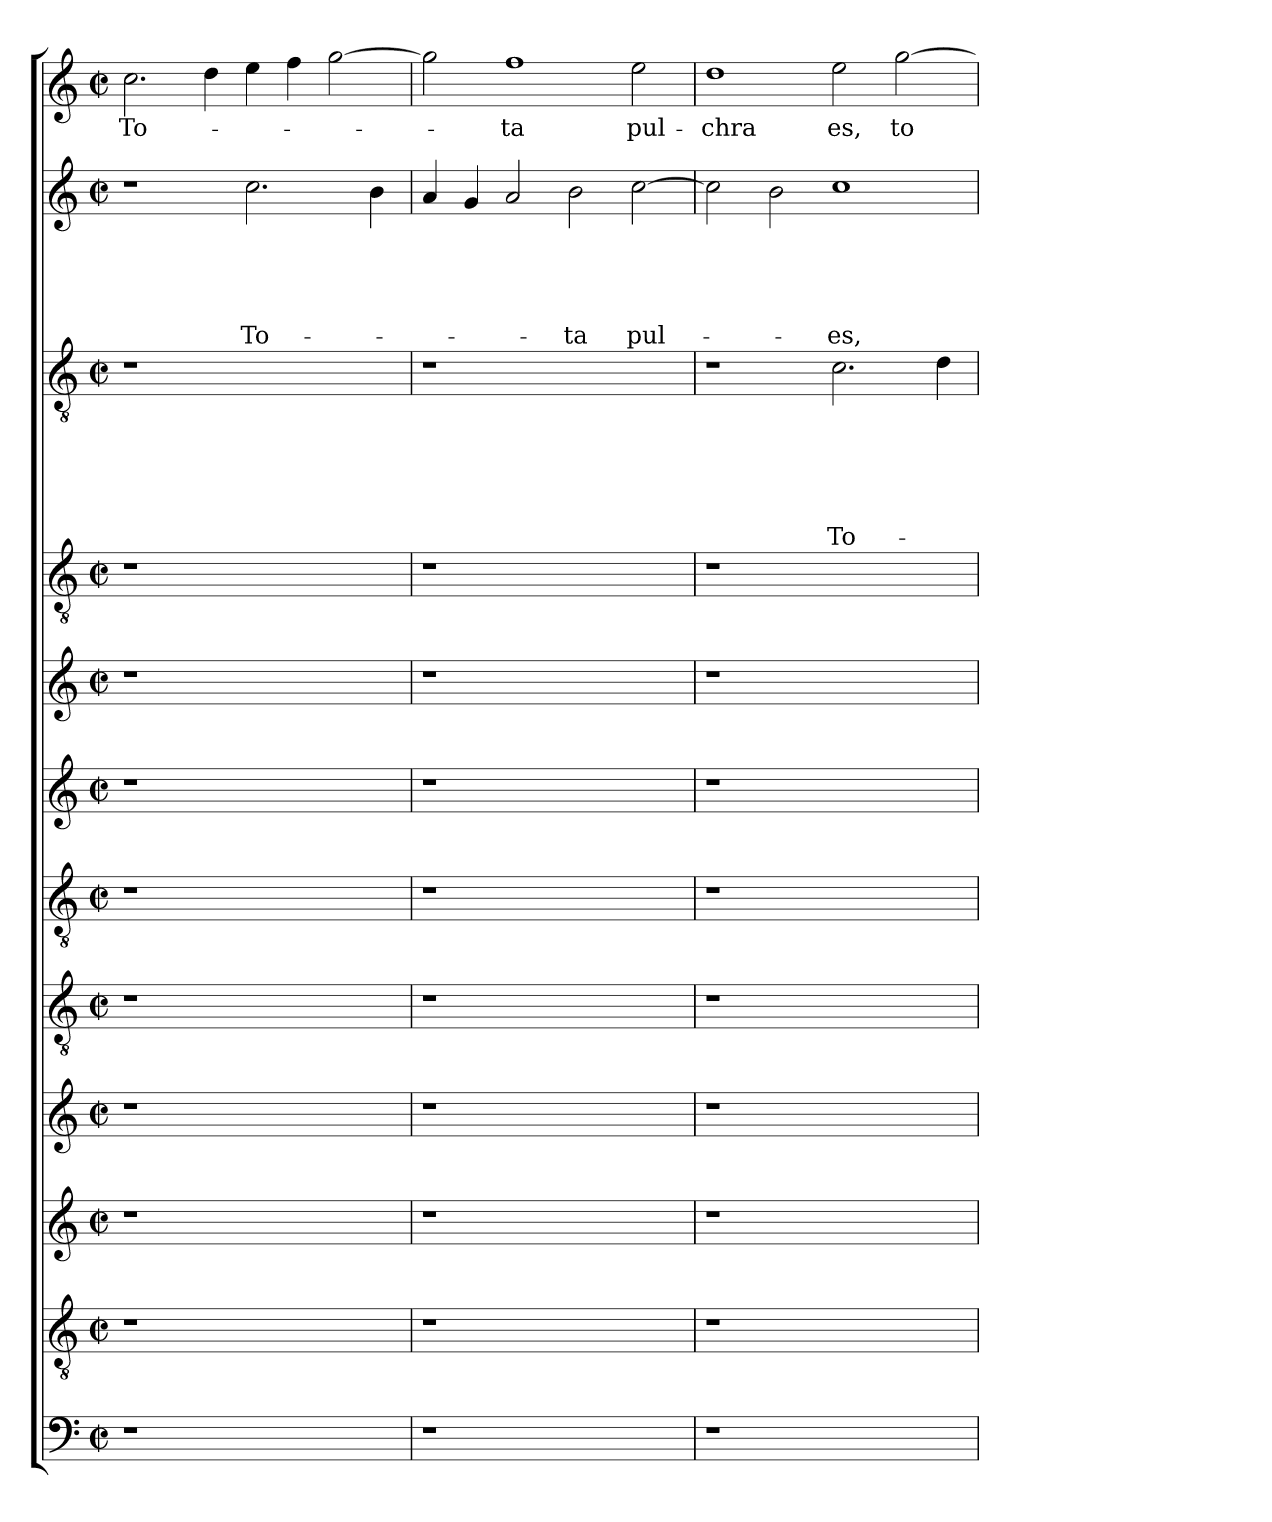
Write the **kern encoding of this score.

**kern	**kern	**kern	**kern	**kern	**kern	**kern	**kern	**kern	**kern	**text	**text	**text	**text	**text	**text	**kern	**text	**text	**text	**text	**text	**kern	**text
*part12	*part11	*part10	*part9	*part8	*part7	*part6	*part5	*part4	*part3	*part3	*part3	*part3	*part3	*part3	*part3	*part2	*part2	*part2	*part2	*part2	*part2	*part1	*part1
*staff12	*staff11	*staff10	*staff9	*staff8	*staff7	*staff6	*staff5	*staff4	*staff3	*staff3	*staff3	*staff3	*staff3	*staff3	*staff3	*staff2	*staff2	*staff2	*staff2	*staff2	*staff2	*staff1	*staff1
*clefF4	*clefGv2	*clefG2	*clefG2	*clefGv2	*clefGv2	*clefG2	*clefG2	*clefGv2	*clefGv2	*	*	*	*	*	*	*clefG2	*	*	*	*	*	*clefG2	*
*k[]	*k[]	*k[]	*k[]	*k[]	*k[]	*k[]	*k[]	*k[]	*k[]	*	*	*	*	*	*	*k[]	*	*	*	*	*	*k[]	*
*C:	*C:	*C:	*C:	*C:	*C:	*C:	*C:	*C:	*C:	*	*	*	*	*	*	*C:	*	*	*	*	*	*C:	*
*M2/2	*M2/2	*M2/2	*M2/2	*M2/2	*M2/2	*M2/2	*M2/2	*M2/2	*M2/2	*	*	*	*	*	*	*M2/2	*	*	*	*	*	*M2/2	*
*met(c|)	*met(c|)	*met(c|)	*met(c|)	*met(c|)	*met(c|)	*met(c|)	*met(c|)	*met(c|)	*met(c|)	*	*	*	*	*	*	*met(c|)	*	*	*	*	*	*met(c|)	*
=1	=1	=1	=1	=1	=1	=1	=1	=1	=1	=1	=1	=1	=1	=1	=1	=1	=1	=1	=1	=1	=1	=1	=1
1r	1r	1r	1r	1r	1r	1r	1r	1r	1r	.	.	.	.	.	.	1r	.	.	.	.	.	2.cc\	To-
.	.	.	.	.	.	.	.	.	.	.	.	.	.	.	.	.	.	.	.	.	.	4dd\	.
1ryy	1ryy	1ryy	1ryy	1ryy	1ryy	1ryy	1ryy	1ryy	1ryy	.	.	.	.	.	.	2.cc\	.	.	.	.	To-	4ee\	.
.	.	.	.	.	.	.	.	.	.	.	.	.	.	.	.	.	.	.	.	.	.	4ff\	.
.	.	.	.	.	.	.	.	.	.	.	.	.	.	.	.	.	.	.	.	.	.	[2gg\	.
.	.	.	.	.	.	.	.	.	.	.	.	.	.	.	.	4b\	.	.	.	.	.	.	.
=2	=2	=2	=2	=2	=2	=2	=2	=2	=2	=2	=2	=2	=2	=2	=2	=2	=2	=2	=2	=2	=2	=2	=2
1r	1r	1r	1r	1r	1r	1r	1r	1r	1r	.	.	.	.	.	.	4a/	.	.	.	.	.	2gg\]	.
.	.	.	.	.	.	.	.	.	.	.	.	.	.	.	.	4g/	.	.	.	.	.	.	.
.	.	.	.	.	.	.	.	.	.	.	.	.	.	.	.	2a/	.	.	.	.	.	1ff	-ta
1ryy	1ryy	1ryy	1ryy	1ryy	1ryy	1ryy	1ryy	1ryy	1ryy	.	.	.	.	.	.	2b\	.	.	.	.	-ta	.	.
.	.	.	.	.	.	.	.	.	.	.	.	.	.	.	.	[2cc\	.	.	.	.	pul-	2ee\	pul-
=3	=3	=3	=3	=3	=3	=3	=3	=3	=3	=3	=3	=3	=3	=3	=3	=3	=3	=3	=3	=3	=3	=3	=3
1r	1r	1r	1r	1r	1r	1r	1r	1r	1r	.	.	.	.	.	.	2cc\]	.	.	.	.	.	1dd	-chra
.	.	.	.	.	.	.	.	.	.	.	.	.	.	.	.	2b\	.	.	.	.	.	.	.
1ryy	1ryy	1ryy	1ryy	1ryy	1ryy	1ryy	1ryy	1ryy	2.c\	.	.	.	.	.	To-	1cc	.	.	.	.	-es,	2ee\	es,
.	.	.	.	.	.	.	.	.	.	.	.	.	.	.	.	.	.	.	.	.	.	[2gg\	to-
.	.	.	.	.	.	.	.	.	4d\	.	.	.	.	.	.	.	.	.	.	.	.	.	.
=	=	=	=	=	=	=	=	=	=	=	=	=	=	=	=	=	=	=	=	=	=	=	=
*-	*-	*-	*-	*-	*-	*-	*-	*-	*-	*-	*-	*-	*-	*-	*-	*-	*-	*-	*-	*-	*-	*-	*-
